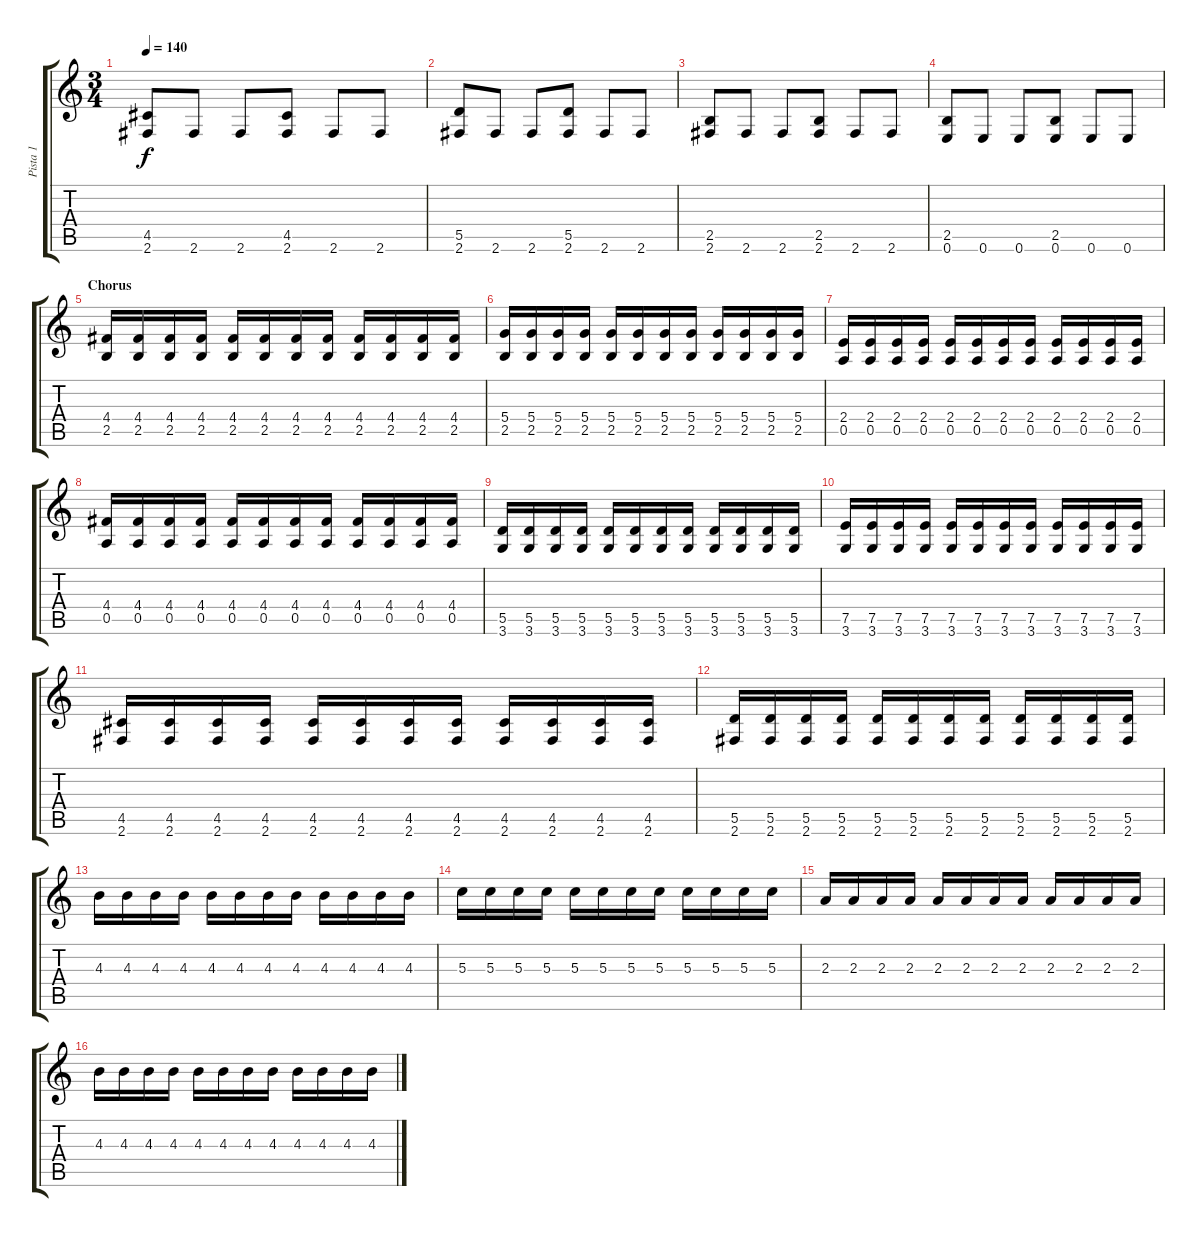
\track ("Pista 1" "Pista 1") {instrument distortionguitar}
\staff {score tabs}
\tuning (E4 B3 G3 D3 A2 E2) {hide}
\ts (3 4)
\tempo 140
\clef g2
\ks c
(4.5 2.6).8{dy f} 2.6.8 2.6.8 (4.5 2.6).8 2.6.8 2.6.8 |
(5.5 2.6).8 2.6.8 2.6.8 (5.5 2.6).8 2.6.8 2.6.8 |
(2.5 2.6).8 2.6.8 2.6.8 (2.5 2.6).8 2.6.8 2.6.8 |
(2.5 0.6).8 0.6.8 0.6.8 (2.5 0.6).8 0.6.8 0.6.8 |
\section ("" "Chorus")
(4.4 2.5).16 (4.4 2.5).16 (4.4 2.5).16 (4.4 2.5).16 (4.4 2.5).16 (4.4 2.5).16 (4.4 2.5).16 (4.4 2.5).16 (4.4 2.5).16 (4.4 2.5).16 (4.4 2.5).16 (4.4 2.5).16 |
(5.4 2.5).16 (5.4 2.5).16 (5.4 2.5).16 (5.4 2.5).16 (5.4 2.5).16 (5.4 2.5).16 (5.4 2.5).16 (5.4 2.5).16 (5.4 2.5).16 (5.4 2.5).16 (5.4 2.5).16 (5.4 2.5).16 |
(2.4 0.5).16 (2.4 0.5).16 (2.4 0.5).16 (2.4 0.5).16 (2.4 0.5).16 (2.4 0.5).16 (2.4 0.5).16 (2.4 0.5).16 (2.4 0.5).16 (2.4 0.5).16 (2.4 0.5).16 (2.4 0.5).16 |
(4.4 0.5).16 (4.4 0.5).16 (4.4 0.5).16 (4.4 0.5).16 (4.4 0.5).16 (4.4 0.5).16 (4.4 0.5).16 (4.4 0.5).16 (4.4 0.5).16 (4.4 0.5).16 (4.4 0.5).16 (4.4 0.5).16 |
(5.5 3.6).16 (5.5 3.6).16 (5.5 3.6).16 (5.5 3.6).16 (5.5 3.6).16 (5.5 3.6).16 (5.5 3.6).16 (5.5 3.6).16 (5.5 3.6).16 (5.5 3.6).16 (5.5 3.6).16 (5.5 3.6).16 |
(7.5 3.6).16 (7.5 3.6).16 (7.5 3.6).16 (7.5 3.6).16 (7.5 3.6).16 (7.5 3.6).16 (7.5 3.6).16 (7.5 3.6).16 (7.5 3.6).16 (7.5 3.6).16 (7.5 3.6).16 (7.5 3.6).16 |
(4.5 2.6).16 (4.5 2.6).16 (4.5 2.6).16 (4.5 2.6).16 (4.5 2.6).16 (4.5 2.6).16 (4.5 2.6).16 (4.5 2.6).16 (4.5 2.6).16 (4.5 2.6).16 (4.5 2.6).16 (4.5 2.6).16 |
(5.5 2.6).16 (5.5 2.6).16 (5.5 2.6).16 (5.5 2.6).16 (5.5 2.6).16 (5.5 2.6).16 (5.5 2.6).16 (5.5 2.6).16 (5.5 2.6).16 (5.5 2.6).16 (5.5 2.6).16 (5.5 2.6).16 |
4.3.16{volume 16 balance 8} 4.3.16 4.3.16 4.3.16 4.3.16 4.3.16 4.3.16 4.3.16 4.3.16 4.3.16 4.3.16 4.3.16 |
5.3.16 5.3.16 5.3.16 5.3.16 5.3.16 5.3.16 5.3.16 5.3.16 5.3.16 5.3.16 5.3.16 5.3.16 |
2.3.16 2.3.16 2.3.16 2.3.16 2.3.16 2.3.16 2.3.16 2.3.16 2.3.16 2.3.16 2.3.16 2.3.16 |
4.3.16 4.3.16 4.3.16 4.3.16 4.3.16 4.3.16 4.3.16 4.3.16 4.3.16 4.3.16 4.3.16 4.3.16
